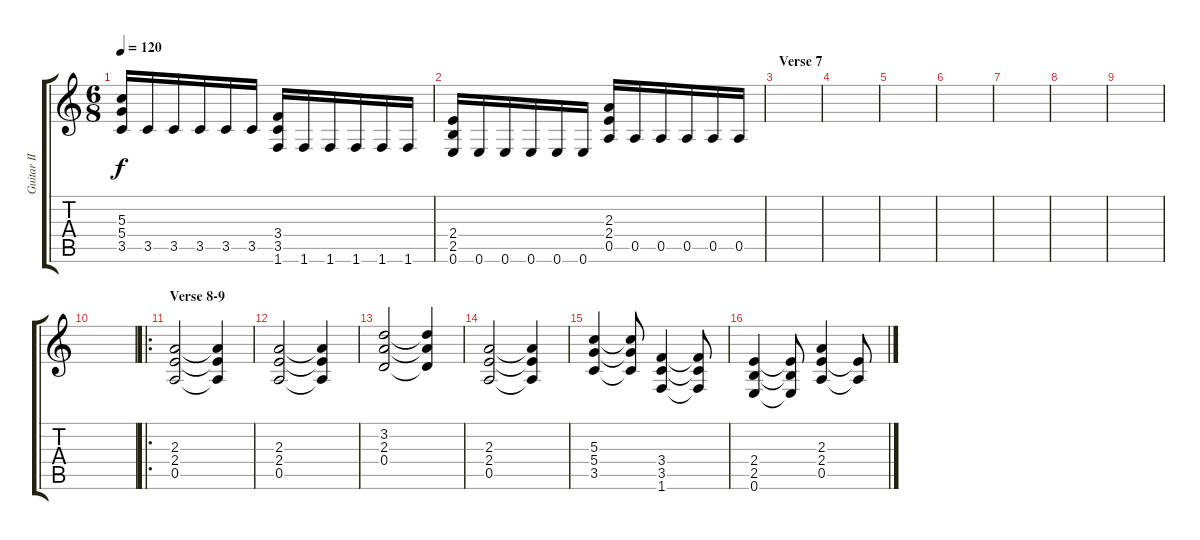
\track ("Guitar II" "Guitar II") {instrument distortionguitar}
\staff {score tabs}
\tuning (E4 B3 G3 D3 A2 E2) {hide}
\ts (6 8)
\tempo 120
\clef g2
\ks c
(5.3 5.4 3.5).16{dy f} 3.5.16 3.5.16 3.5.16 3.5.16 3.5.16 (3.4 3.5 1.6).16 1.6.16 1.6.16 1.6.16 1.6.16 1.6.16 |
(2.4 2.5 0.6).16 0.6.16 0.6.16 0.6.16 0.6.16 0.6.16 (2.3 2.4 0.5).16 0.5.16 0.5.16 0.5.16 0.5.16 0.5.16 |
\section ("" "Verse 7")
|
|
|
|
|
|
|
|
\ro
\section ("" "Verse 8-9")
(2.3 2.4 0.5).2{volume 16} (2.3{t} 2.4{t} 0.5{t}).4 |
(2.3 2.4 0.5).2 (2.3{t} 2.4{t} 0.5{t}).4 |
(3.2 2.3 0.4).2 (3.2{t} 2.3{t} 0.4{t}).4 |
(2.3 2.4 0.5).2 (2.3{t} 2.4{t} 0.5{t}).4 |
(5.3 5.4 3.5).4 (5.3{t} 5.4{t} 3.5{t}).8 (3.4 3.5 1.6).4 (3.4{t} 3.5{t} 1.6{t}).8 |
(2.4 2.5 0.6).4 (2.4{t} 2.5{t} 0.6{t}).8 (2.3 2.4 0.5).4 (2.4{t} 0.5{t}).8
